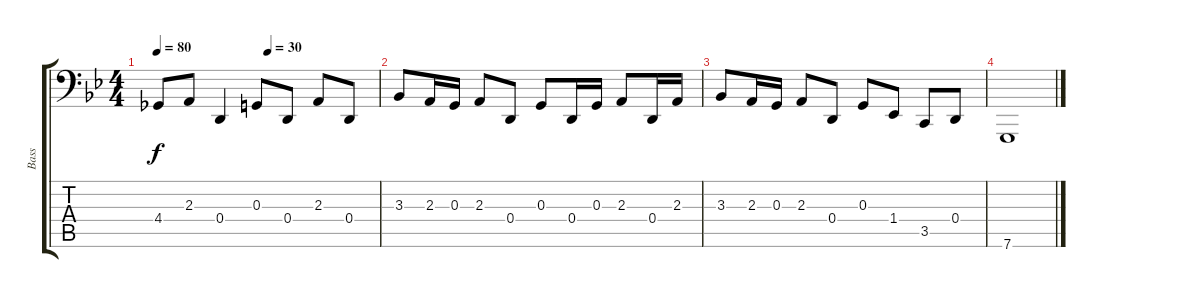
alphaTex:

\track ("Bass" "Bass") {instrument churchorgan}
\staff {score tabs}
\tuning (E3 B2 G2 D2 A1 C1) {hide}
\ts (4 4)
\tempo 80
\tempo (30 0.5)
\clef f4
\ks gminor
4.4.8{dy f} 2.3.8 0.4.4 0.3.8 0.4.8 2.3.8 0.4.8 |
3.3.8 2.3.16 0.3.16 2.3.8 0.4.8 0.3.8 0.4.16 0.3.16 2.3.8 0.4.16 2.3.16 |
3.3.8 2.3.16 0.3.16 2.3.8 0.4.8 0.3.8 1.4.8 3.5.8 0.4.8 |
7.6.1
